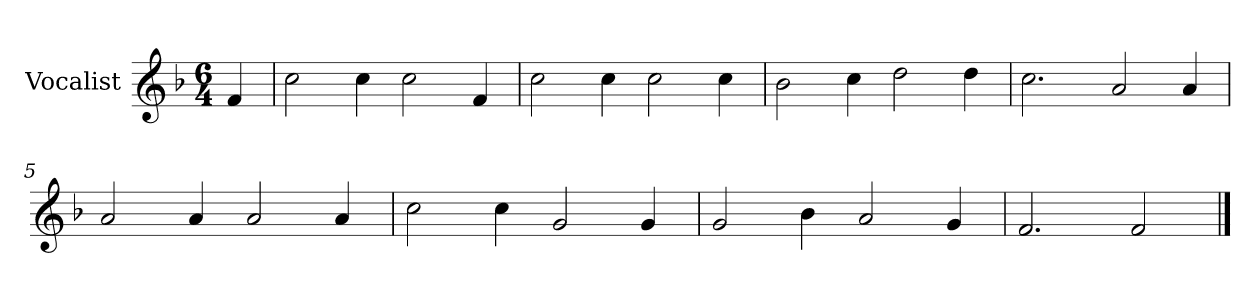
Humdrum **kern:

**kern
*part1
*staff1
*I"Vocalist
*k[b-]
*F:
*M6/4
=
4f
=1
2cc
4cc
2cc
4f
=2
2cc
4cc
2cc
4cc
=3
2b-
4cc
2dd
4dd
=4
2.cc
2a
4a
=5
2a
4a
2a
4a
=6
2cc
4cc
2g
4g
=7
2g
4b-
2a
4g
=8
2.f
2f
==
*-
